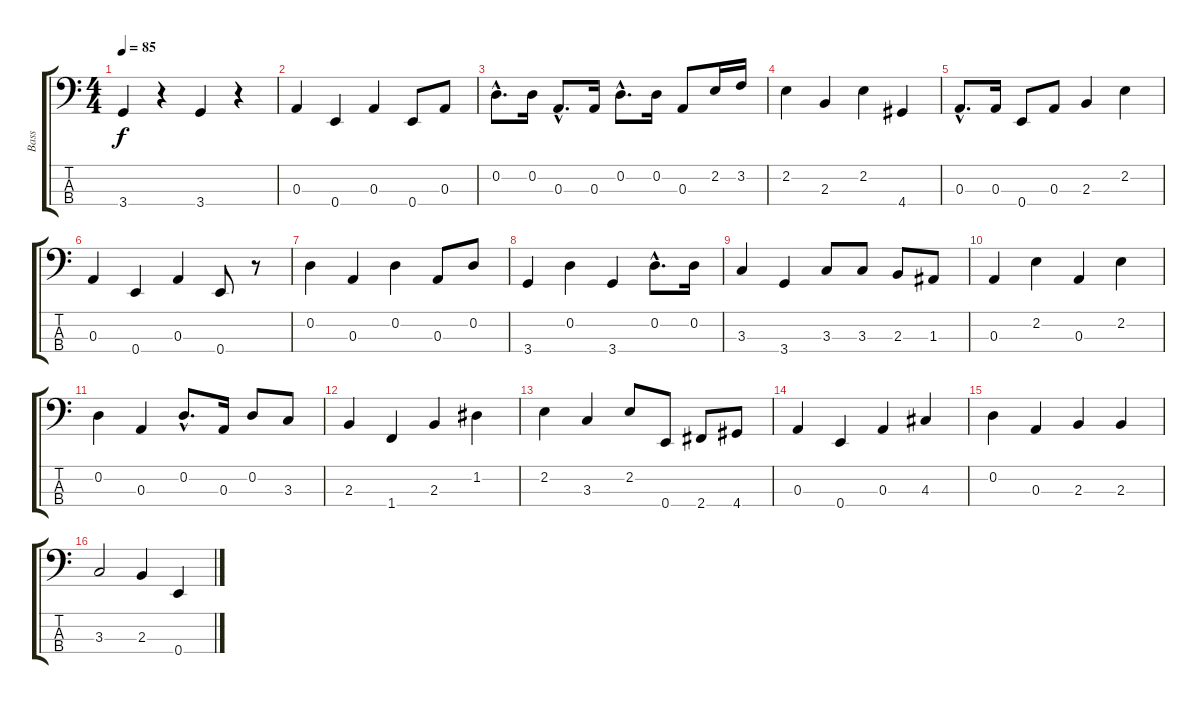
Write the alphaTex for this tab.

\track ("Bass" "Bass") {instrument slapbass2}
\staff {score tabs}
\tuning (G2 D2 A1 E1) {hide}
\ts (4 4)
\tempo 85
\clef f4
\ks c
3.4.4{dy f} r.4 3.4.4 r.4 |
0.3.4 0.4.4 0.3.4 0.4.8 0.3.8 |
0.2{hac}.8{d} 0.2.16 0.3{hac}.8{d} 0.3.16 0.2{hac}.8{d} 0.2.16 0.3.8 2.2.16 3.2.16 |
2.2.4 2.3.4 2.2.4 4.4.4 |
0.3{hac}.8{d} 0.3.16 0.4.8 0.3.8 2.3.4 2.2.4 |
0.3.4 0.4.4 0.3.4 0.4.8 r.8 |
0.2.4 0.3.4 0.2.4 0.3.8 0.2.8 |
3.4.4 0.2.4 3.4.4 0.2{hac}.8{d} 0.2.16 |
3.3.4 3.4.4 3.3.8 3.3.8 2.3.8 1.3.8 |
0.3.4 2.2.4 0.3.4 2.2.4 |
0.2.4 0.3.4 0.2{hac}.8{d} 0.3.16 0.2.8 3.3.8 |
2.3.4 1.4.4 2.3.4 1.2.4 |
2.2.4 3.3.4 2.2.8 0.4.8 2.4.8 4.4.8 |
0.3.4 0.4.4 0.3.4 4.3.4 |
0.2.4 0.3.4 2.3.4 2.3.4 |
3.3.2 2.3.4 0.4.4
